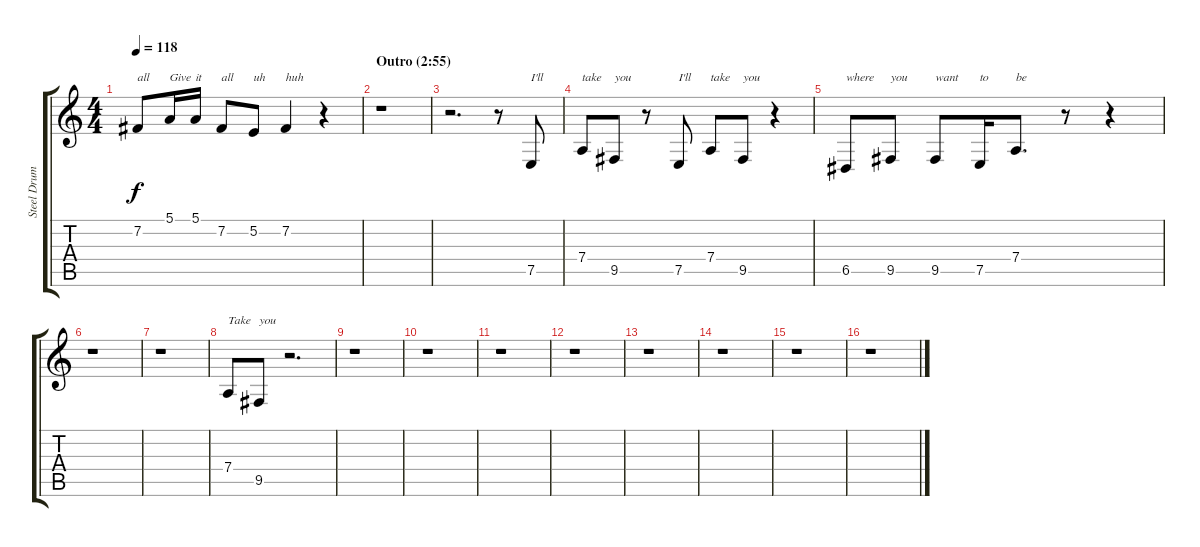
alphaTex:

\track ("Steel Drums" "Steel Drum") {instrument steeldrums}
\staff {score tabs}
\tuning (E4 B3 G3 D3 A2 E2) {hide}
\ts (4 4)
\tempo 118
\clef g2
\ks c
7.2.8{txt "all" dy f} 5.1.16{txt "Give"} 5.1.16{txt "it"} 7.2.8{txt "all"} 5.2.8{txt "uh"} 7.2.4{txt "huh"} r.4 |
\section ("" "Outro (2:55)")
r.1 |
r.2{d} r.8 7.5.8{txt "I'll"} |
7.4.8{txt "take"} 9.5.8{txt "you"} r.8 7.5.8{txt "I'll"} 7.4.8{txt "take"} 9.5.8{txt "you"} r.4 |
6.5.8{txt "where"} 9.5.8{txt "you"} 9.5.8{txt "want"} 7.5.16{txt "to"} 7.4.8{d txt "be"} r.8 r.4 |
r.1 |
r.1 |
7.4.8{txt "Take"} 9.5.8{txt "you"} r.2{d} |
r.1 |
r.1 |
r.1 |
r.1 |
r.1 |
r.1 |
r.1 |
r.1
